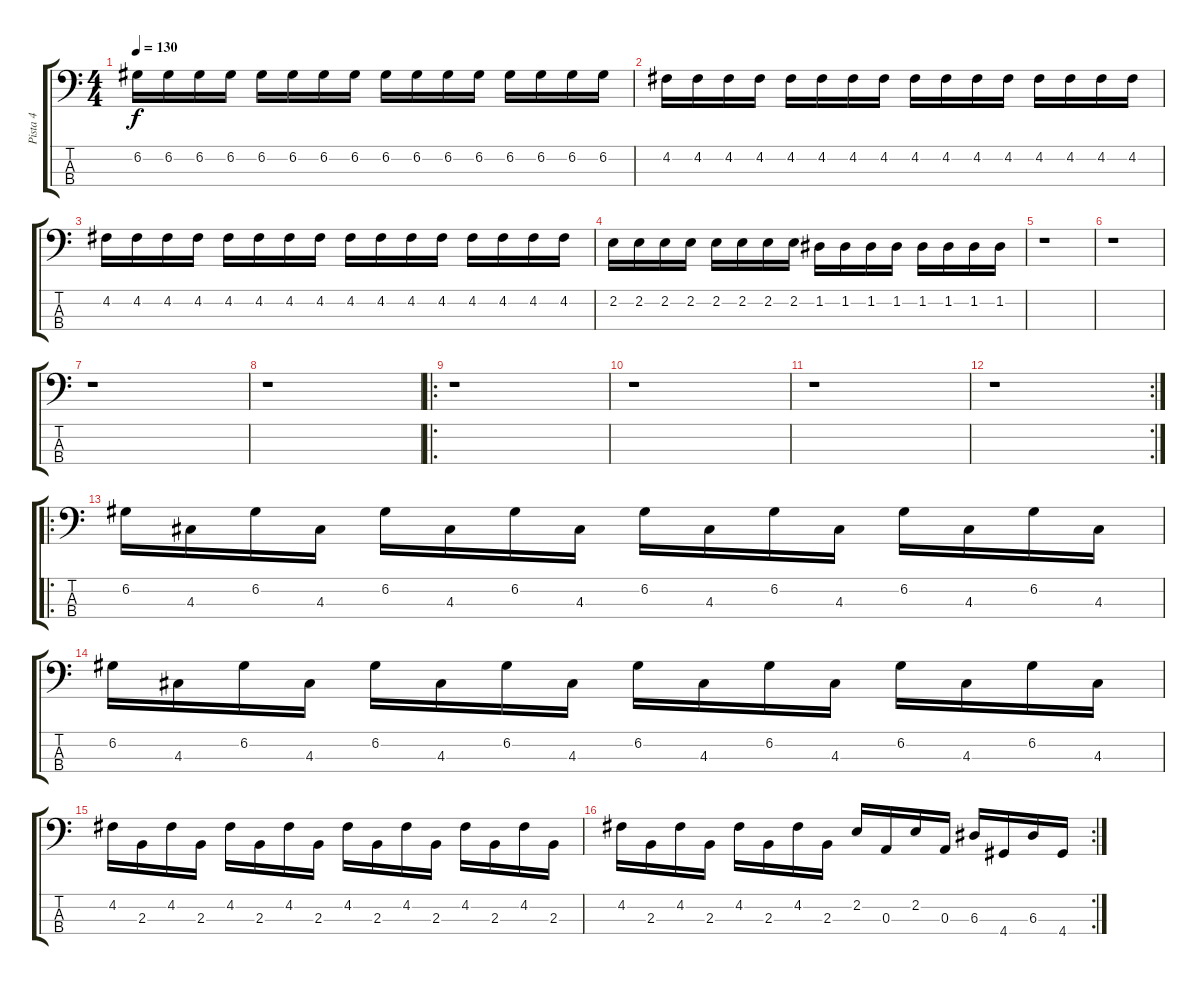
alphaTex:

\track ("Pista 4" "Pista 4") {instrument electricbasspick}
\staff {score tabs}
\tuning (G2 D2 A1 E1) {hide}
\ts (4 4)
\tempo 130
\clef f4
\ks c
6.2.16{dy f} 6.2.16 6.2.16 6.2.16 6.2.16 6.2.16 6.2.16 6.2.16 6.2.16 6.2.16 6.2.16 6.2.16 6.2.16 6.2.16 6.2.16 6.2.16 |
4.2.16 4.2.16 4.2.16 4.2.16 4.2.16 4.2.16 4.2.16 4.2.16 4.2.16 4.2.16 4.2.16 4.2.16 4.2.16 4.2.16 4.2.16 4.2.16 |
4.2.16 4.2.16 4.2.16 4.2.16 4.2.16 4.2.16 4.2.16 4.2.16 4.2.16 4.2.16 4.2.16 4.2.16 4.2.16 4.2.16 4.2.16 4.2.16 |
2.2.16 2.2.16 2.2.16 2.2.16 2.2.16 2.2.16 2.2.16 2.2.16 1.2.16 1.2.16 1.2.16 1.2.16 1.2.16 1.2.16 1.2.16 1.2.16 |
r.1 |
r.1 |
r.1 |
r.1 |
\ro
r.1 |
r.1 |
r.1 |
\rc 2
r.1 |
\ro
6.2.16 4.3.16 6.2.16 4.3.16 6.2.16 4.3.16 6.2.16 4.3.16 6.2.16 4.3.16 6.2.16 4.3.16 6.2.16 4.3.16 6.2.16 4.3.16 |
6.2.16 4.3.16 6.2.16 4.3.16 6.2.16 4.3.16 6.2.16 4.3.16 6.2.16 4.3.16 6.2.16 4.3.16 6.2.16 4.3.16 6.2.16 4.3.16 |
4.2.16 2.3.16 4.2.16 2.3.16 4.2.16 2.3.16 4.2.16 2.3.16 4.2.16 2.3.16 4.2.16 2.3.16 4.2.16 2.3.16 4.2.16 2.3.16 |
\rc 2
4.2.16 2.3.16 4.2.16 2.3.16 4.2.16 2.3.16 4.2.16 2.3.16 2.2.16 0.3.16 2.2.16 0.3.16 6.3.16 4.4.16 6.3.16 4.4.16
